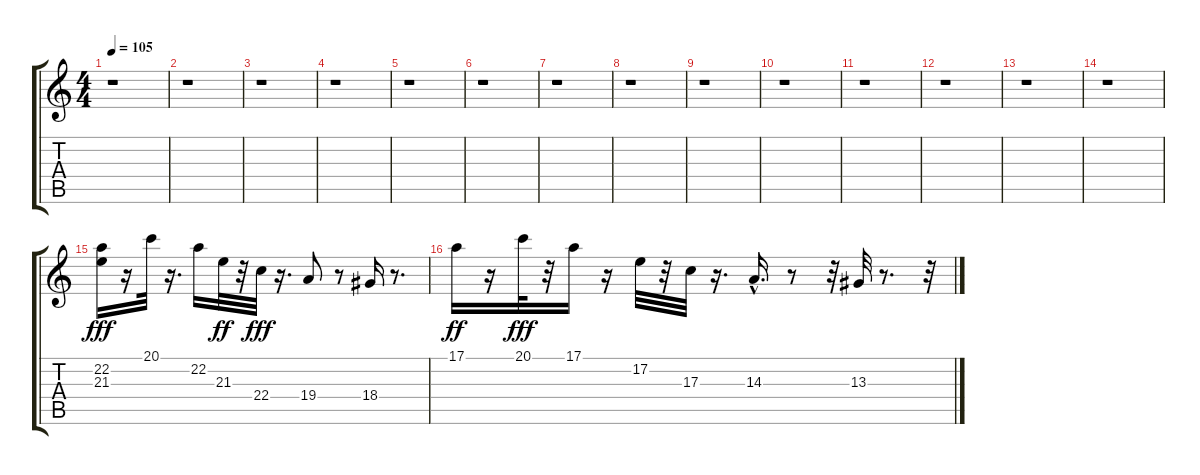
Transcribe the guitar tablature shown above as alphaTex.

\track "" {instrument pizzicatostrings}
\staff {score tabs}
\tuning (E4 B3 G3 D3 A2 E2) {hide}
\ts (4 4)
\tempo 105
\clef g2
\ks c
r.1{dy fff instrument pizzicatostrings} |
r.1 |
r.1 |
r.1 |
r.1 |
r.1 |
r.1 |
r.1 |
r.1 |
r.1 |
r.1 |
r.1 |
r.1 |
r.1 |
(22.2 21.3).16 r.16 20.1.32 r.16{d} 22.2.16 21.3.32{dy ff} r.32 22.4.32{dy fff} r.16{d} 19.4.8 r.8 18.4.16 r.8{d} |
17.1.16{dy ff} r.16 20.1.32{dy fff} r.32 17.1.16 r.16 17.2.32 r.32 17.3.32 r.16{d} 14.3{hac}.16{d} r.8 r.32 13.3.32 r.8{d} r.32
